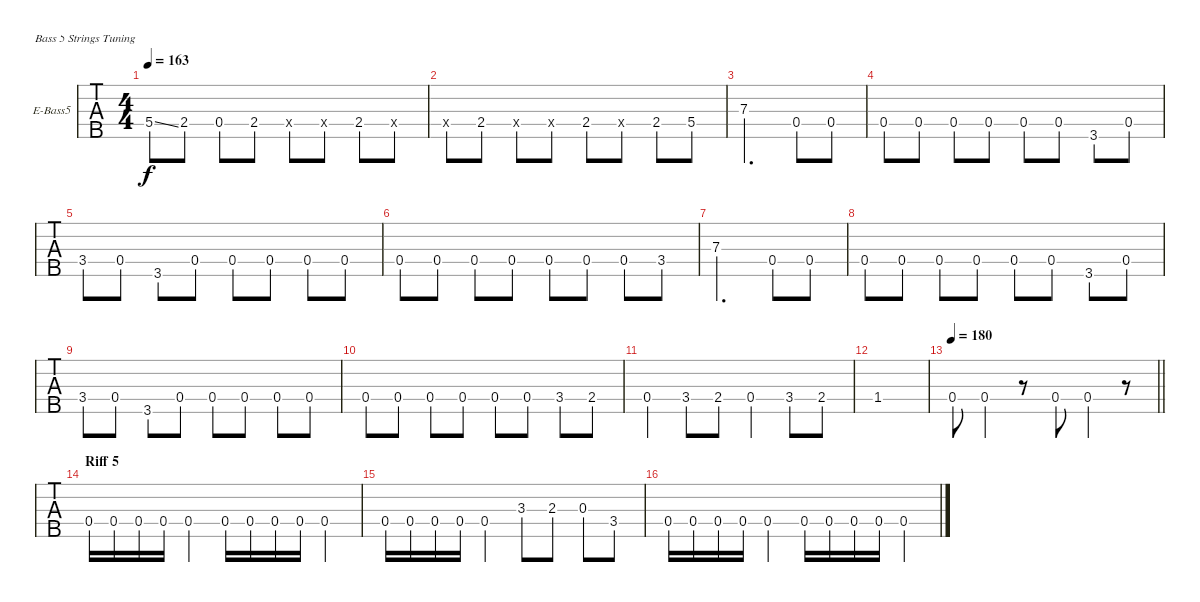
\bracketExtendMode groupsimilarinstruments
\firstSystemTrackNameOrientation horizontal
\otherSystemsTrackNameOrientation horizontal
\track ("Bass" "E-Bass5") {instrument slapbass2}
\staff {tabs}
\tuning (G2 D2 A1 E1 B0)
\ts (4 4)
\tempo 163
\clef f4
\ks c
5.4{ss}.8{dy f} 2.4.8 0.4.8 2.4.8 2.4{x}.8 2.4{x}.8 2.4.8 2.4{x}.8 |
2.4{x}.8 2.4.8 2.4{x}.8 2.4{x}.8 2.4.8 2.4{x}.8 2.4.8 5.4.8 |
7.3.2{d} 0.4.8 0.4.8 |
0.4.8 0.4.8 0.4.8 0.4.8 0.4.8 0.4.8 3.5.8 0.4.8 |
3.4.8 0.4.8 3.5.8 0.4.8 0.4.8 0.4.8 0.4.8 0.4.8 |
0.4.8 0.4.8 0.4.8 0.4.8 0.4.8 0.4.8 0.4.8 3.4.8 |
7.3.2{d} 0.4.8 0.4.8 |
0.4.8 0.4.8 0.4.8 0.4.8 0.4.8 0.4.8 3.5.8 0.4.8 |
3.4.8 0.4.8 3.5.8 0.4.8 0.4.8 0.4.8 0.4.8 0.4.8 |
0.4.8 0.4.8 0.4.8 0.4.8 0.4.8 0.4.8 3.4.8 2.4.8 |
0.4.4 3.4.8 2.4.8 0.4.4 3.4.8 2.4.8 |
1.4.1 |
\tempo 180
\barLineRight lightlight
0.4.8 0.4{st}.4 r.8 0.4.8 0.4{st}.4 r.8 |
\section ("" "Riff 5")
0.4.16 0.4.16 0.4.16 0.4.16 0.4.4 0.4.16 0.4.16 0.4.16 0.4.16 0.4.4 |
0.4.16 0.4.16 0.4.16 0.4.16 0.4.4 3.3.8 2.3.8 0.3.8 3.4.8 |
0.4.16 0.4.16 0.4.16 0.4.16 0.4.4 0.4.16 0.4.16 0.4.16 0.4.16 0.4.4
